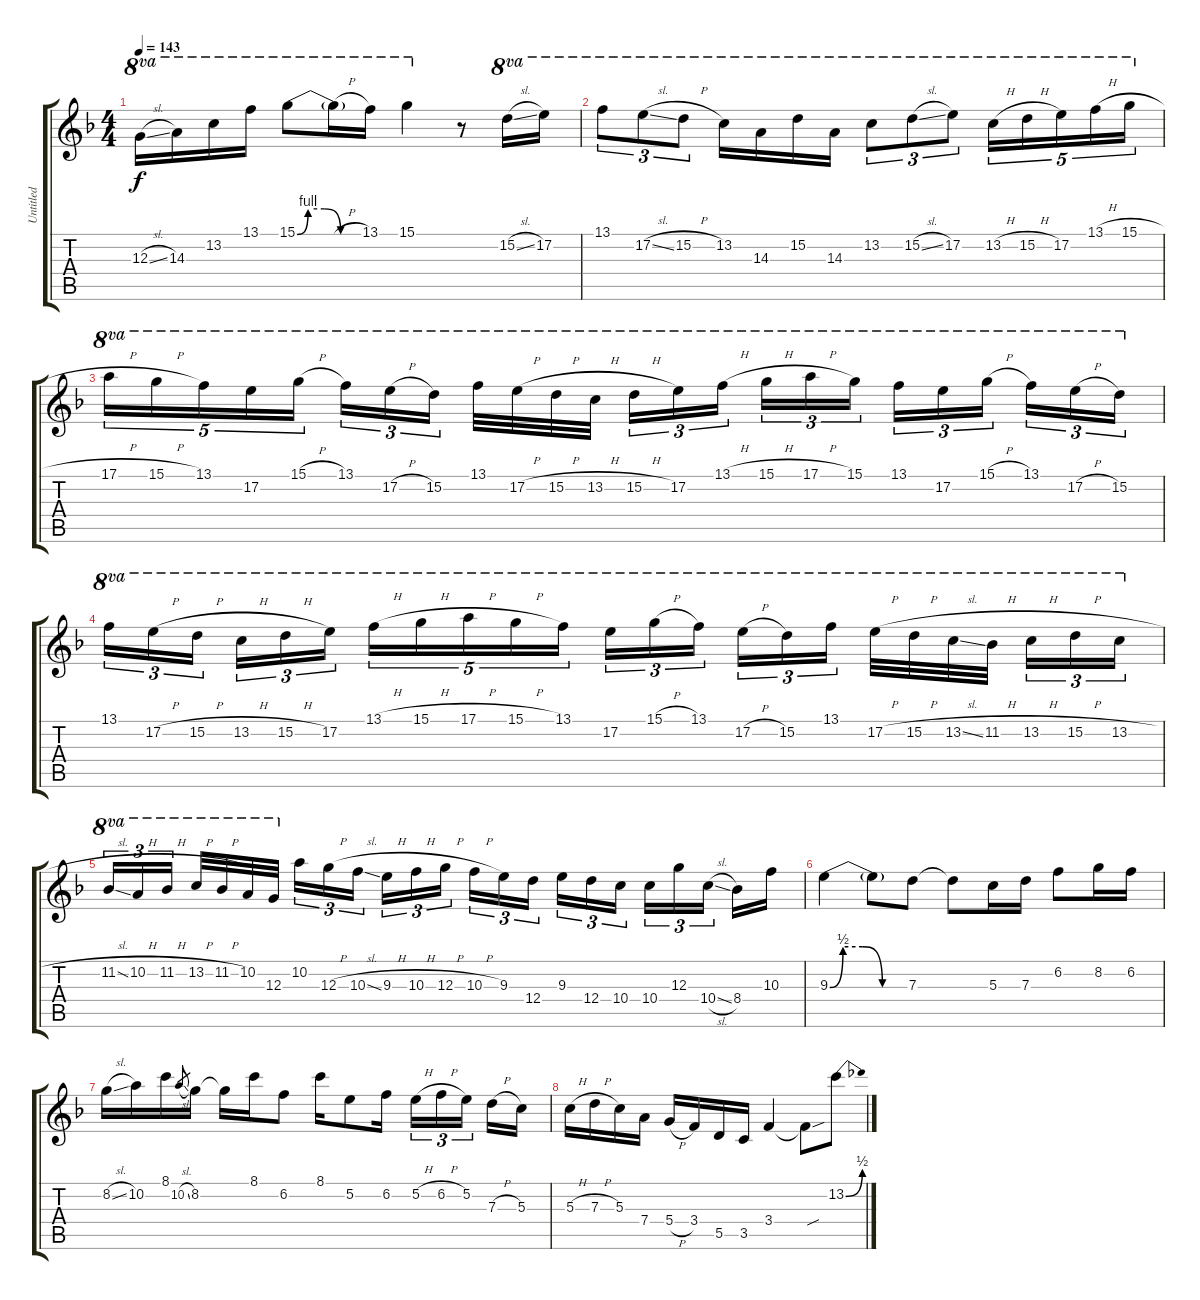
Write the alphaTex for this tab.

\track ("Untitled" "Untitled") {instrument overdrivenguitar}
\staff {score tabs}
\tuning (E4 B3 G3 D3 A2 E2) {hide}
\ts (4 4)
\tempo 143
\clef g2
\ks f
12.3{sl}.16{ot 8va dy f} 14.3.16{ot 8va} 13.2.16{ot 8va} 13.1.16{ot 8va} 15.1{be (custom 0 0 10 4 25 4 40 0 60 0)}.8{ot 8va} 15.1{h t}.16{ot 8va} 13.1.16{ot 8va} 15.1.4{ot 8va} r.8 15.2{sl}.16{ot 8va} 17.2.16{ot 8va} |
13.1.8{tu (3 2) ot 8va} 17.2{sl}.8{tu (3 2) ot 8va} 15.2{h}.8{tu (3 2) ot 8va} 13.2.16{ot 8va} 14.3.16{ot 8va} 15.2.16{ot 8va} 14.3.16{ot 8va} 13.2.8{tu (3 2) ot 8va} 15.2{sl}.8{tu (3 2) ot 8va} 17.2.8{tu (3 2) ot 8va} 13.2{h}.16{tu (5 4) ot 8va} 15.2{h}.16{tu (5 4) ot 8va} 17.2.16{tu (5 4) ot 8va} 13.1{h}.16{tu (5 4) ot 8va} 15.1{h}.16{tu (5 4) ot 8va} |
17.1{h}.16{tu (5 4) ot 8va} 15.1{h}.16{tu (5 4) ot 8va} 13.1.16{tu (5 4) ot 8va} 17.2.16{tu (5 4) ot 8va} 15.1{h}.16{tu (5 4) ot 8va} 13.1.16{tu (3 2) ot 8va} 17.2{h}.16{tu (3 2) ot 8va} 15.2.16{tu (3 2) ot 8va beam splitsecondary} 13.1.32{ot 8va} 17.2{h}.32{ot 8va} 15.2{h}.32{ot 8va} 13.2{h}.32{ot 8va} 15.2{h}.16{tu (3 2) ot 8va} 17.2.16{tu (3 2) ot 8va} 13.1{h}.16{tu (3 2) ot 8va beam splitsecondary} 15.1{h}.16{tu (3 2) ot 8va} 17.1{h}.16{tu (3 2) ot 8va} 15.1.16{tu (3 2) ot 8va} 13.1.16{tu (3 2) ot 8va} 17.2.16{tu (3 2) ot 8va} 15.1{h}.16{tu (3 2) ot 8va beam splitsecondary} 13.1.16{tu (3 2) ot 8va} 17.2{h}.16{tu (3 2) ot 8va} 15.2.16{tu (3 2) ot 8va} |
13.1.16{tu (3 2) ot 8va} 17.2{h}.16{tu (3 2) ot 8va} 15.2{h}.16{tu (3 2) ot 8va beam splitsecondary} 13.2{h}.16{tu (3 2) ot 8va} 15.2{h}.16{tu (3 2) ot 8va} 17.2.16{tu (3 2) ot 8va} 13.1{h}.16{tu (5 4) ot 8va} 15.1{h}.16{tu (5 4) ot 8va} 17.1{h}.16{tu (5 4) ot 8va} 15.1{h}.16{tu (5 4) ot 8va} 13.1.16{tu (5 4) ot 8va} 17.2.16{tu (3 2) ot 8va} 15.1{h}.16{tu (3 2) ot 8va} 13.1.16{tu (3 2) ot 8va beam splitsecondary} 17.2{h}.16{tu (3 2) ot 8va} 15.2.16{tu (3 2) ot 8va} 13.1.16{tu (3 2) ot 8va} 17.2{h}.32{ot 8va} 15.2{h}.32{ot 8va} 13.2{sl}.32{ot 8va} 11.2{h}.32{ot 8va beam splitsecondary} 13.2{h}.16{tu (3 2) ot 8va} 15.2{h}.16{tu (3 2) ot 8va} 13.2{h}.16{tu (3 2) ot 8va} |
11.2{sl}.16{tu (3 2) ot 8va} 10.2{h}.16{tu (3 2) ot 8va} 11.2{h}.16{tu (3 2) ot 8va beam splitsecondary} 13.2{h}.32{ot 8va} 11.2{h}.32{ot 8va} 10.2.32{ot 8va} 12.3.32{ot 8va} 10.2.16{tu (3 2)} 12.3{h}.16{tu (3 2)} 10.3{sl}.16{tu (3 2) beam splitsecondary} 9.3{h}.16{tu (3 2)} 10.3{h}.16{tu (3 2)} 12.3{h}.16{tu (3 2)} 10.3{h}.16{tu (3 2)} 9.3.16{tu (3 2)} 12.4.16{tu (3 2) beam splitsecondary} 9.3.16{tu (3 2)} 12.4.16{tu (3 2)} 10.4.16{tu (3 2)} 10.4.16{tu (3 2)} 12.3.16{tu (3 2)} 10.4{sl}.16{tu (3 2) beam splitsecondary} 8.4.16 10.3.16 |
9.3{be (custom 0 0 10 2 25 2 40 0 60 0)}.4 9.3{t}.8 7.3.8 7.3{t}.8 5.3.16 7.3.16 6.2.8 8.2.16 6.2.16 |
8.2{sl}.16 10.2.16 8.1.16 10.2{sl}.8{gr} 8.2.16 8.2{t}.16 8.1.16 6.2.8 8.1.16 5.2.8 6.2.16 5.2{h}.16{tu (3 2)} 6.2{h}.16{tu (3 2)} 5.2.16{tu (3 2) beam splitsecondary} 7.3{h}.16 5.3.16 |
5.3{h}.16 7.3{h}.16 5.3.16 7.4.16 5.4{h}.16 3.4.16 5.5.16 3.5.16 3.4.4 3.4{sou t}.8 13.2{be (bend 0 0 60 2)}.8
